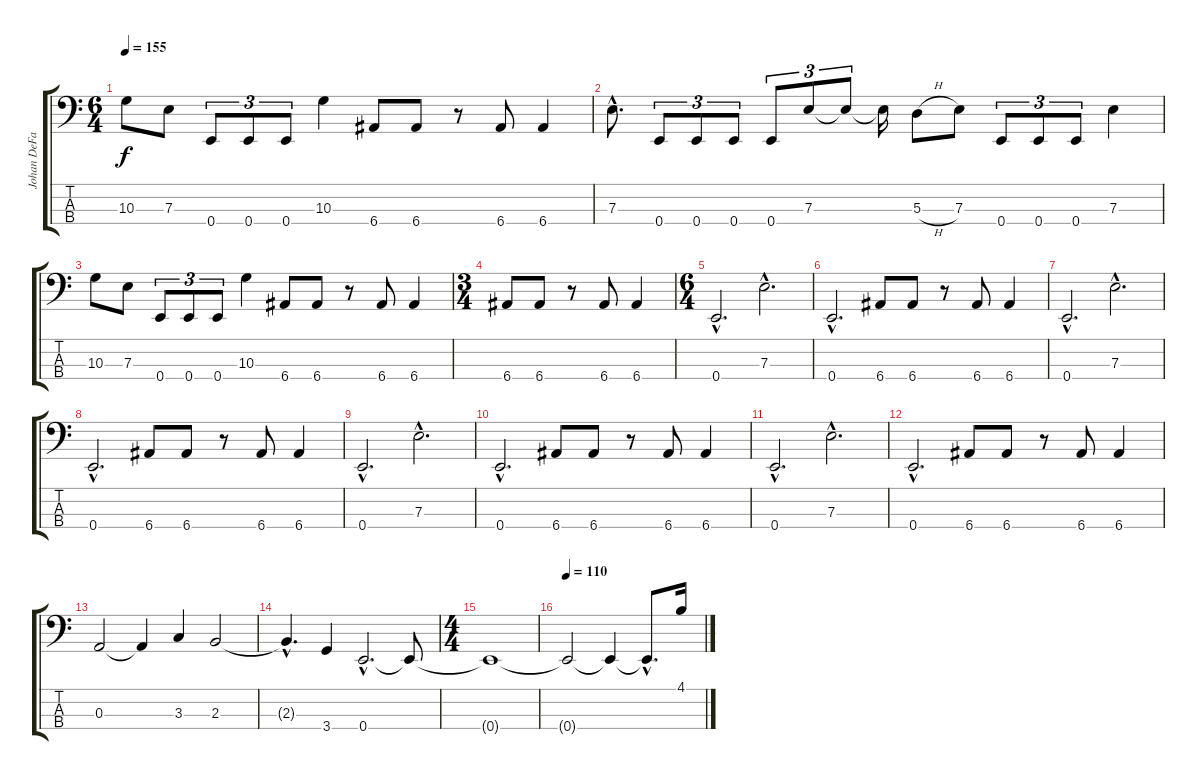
\track ("Johan DeFarfalla" "Johan DeFa") {instrument electricbassfinger}
\staff {score tabs}
\tuning (G2 D2 A1 E1) {hide}
\ts (6 4)
\tempo 155
\clef f4
\ks c
10.3.8{dy f} 7.3.8 0.4.8{tu (3 2)} 0.4.8{tu (3 2)} 0.4.8{tu (3 2)} 10.3.4 6.4.8 6.4.8 r.8 6.4.8 6.4.4 |
7.3{hac}.8{d} 0.4.8{tu (3 2)} 0.4.8{tu (3 2)} 0.4.8{tu (3 2)} 0.4.8{tu (3 2)} 7.3.8{tu (3 2)} 7.3{t}.8{tu (3 2)} 7.3{t}.16 5.3{h}.8 7.3.8 0.4.8{tu (3 2)} 0.4.8{tu (3 2)} 0.4.8{tu (3 2)} 7.3.4 |
10.3.8 7.3.8 0.4.8{tu (3 2)} 0.4.8{tu (3 2)} 0.4.8{tu (3 2)} 10.3.4 6.4.8 6.4.8 r.8 6.4.8 6.4.4 |
\ts (3 4)
6.4.8 6.4.8 r.8 6.4.8 6.4.4 |
\ts (6 4)
0.4{hac}.2{d} 7.3{hac}.2{d} |
0.4{hac}.2{d} 6.4.8 6.4.8 r.8 6.4.8 6.4.4 |
0.4{hac}.2{d} 7.3{hac}.2{d} |
0.4{hac}.2{d} 6.4.8 6.4.8 r.8 6.4.8 6.4.4 |
0.4{hac}.2{d} 7.3{hac}.2{d} |
0.4{hac}.2{d} 6.4.8 6.4.8 r.8 6.4.8 6.4.4 |
0.4{hac}.2{d} 7.3{hac}.2{d} |
0.4{hac}.2{d} 6.4.8 6.4.8 r.8 6.4.8 6.4.4 |
0.3.2 0.3{t}.4 3.3.4 2.3.2 |
2.3{hac t}.4{d} 3.4.4 0.4{hac}.2{d} 0.4{t}.8 |
\ts (4 4)
0.4{t}.1 |
\tempo 110
0.4{t}.2 0.4{t}.4 0.4{hac t}.8{d} 4.1.16
